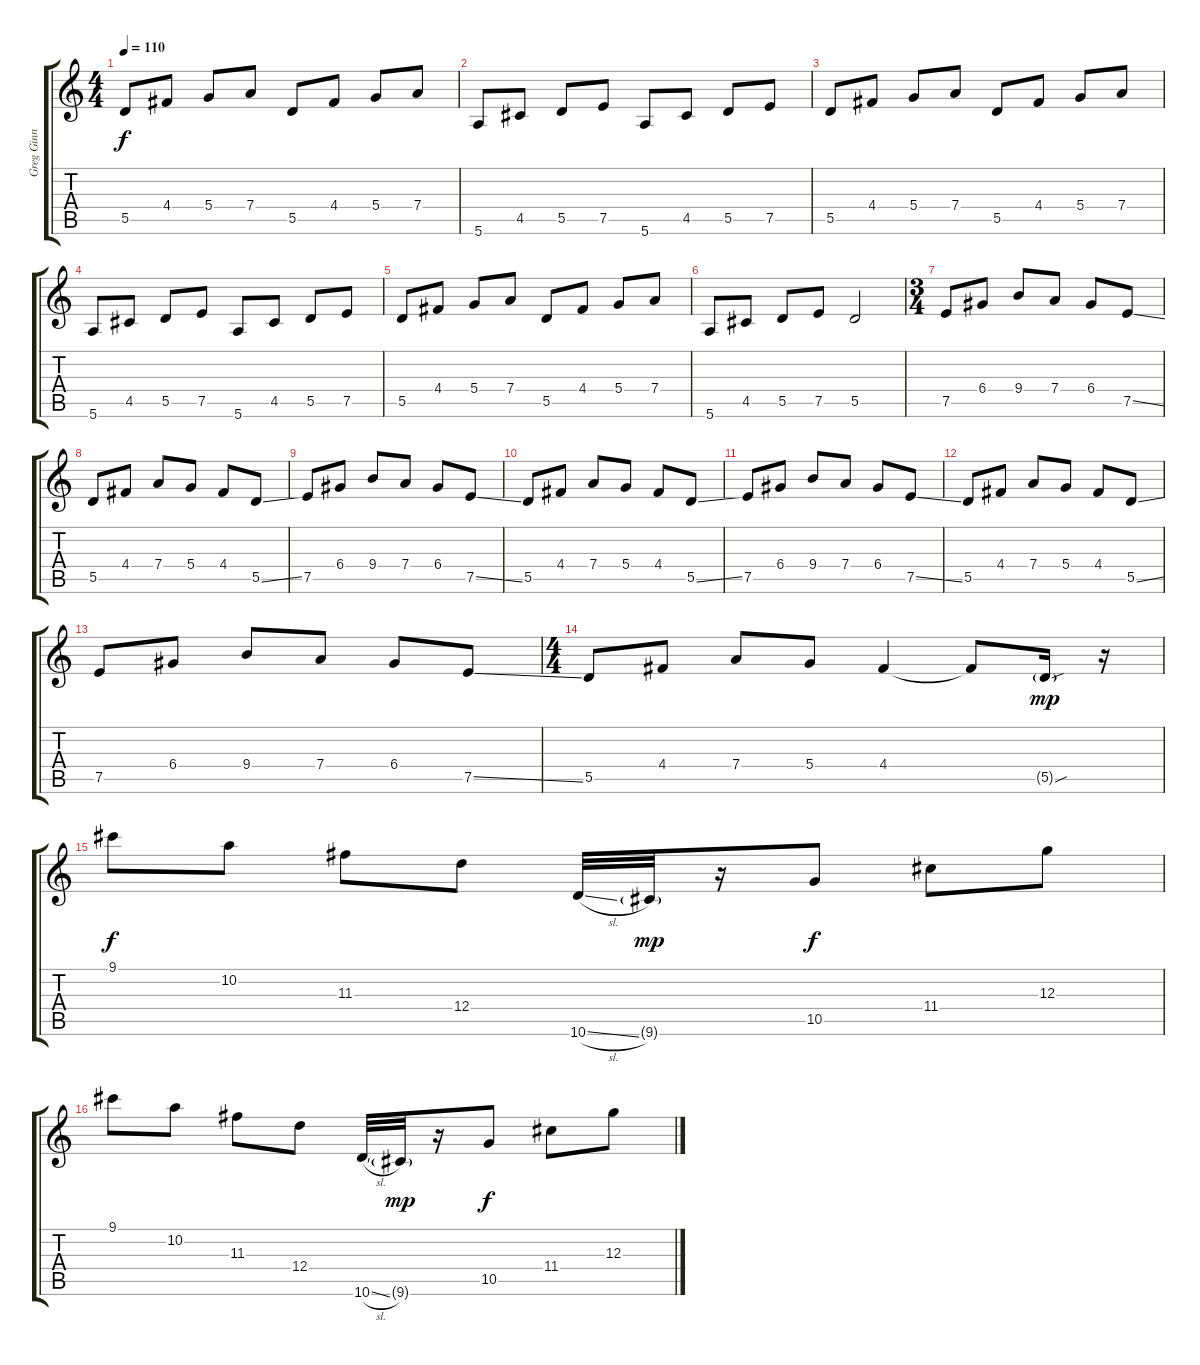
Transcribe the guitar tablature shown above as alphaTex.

\track ("Greg Ginn - Guitar I" "Greg Ginn ") {instrument distortionguitar}
\staff {score tabs}
\tuning (E4 B3 G3 D3 A2 E2) {hide}
\ts (4 4)
\tempo 110
\clef g2
\ks c
5.5.8{dy f} 4.4.8 5.4.8 7.4.8 5.5.8 4.4.8 5.4.8 7.4.8 |
5.6.8 4.5.8 5.5.8 7.5.8 5.6.8 4.5.8 5.5.8 7.5.8 |
5.5.8 4.4.8 5.4.8 7.4.8 5.5.8 4.4.8 5.4.8 7.4.8 |
5.6.8 4.5.8 5.5.8 7.5.8 5.6.8 4.5.8 5.5.8 7.5.8 |
5.5.8 4.4.8 5.4.8 7.4.8 5.5.8 4.4.8 5.4.8 7.4.8 |
5.6.8 4.5.8 5.5.8 7.5.8 5.5.2 |
\ts (3 4)
7.5.8 6.4.8 9.4.8 7.4.8 6.4.8 7.5{ss}.8 |
5.5.8 4.4.8 7.4.8 5.4.8 4.4.8 5.5{ss}.8 |
7.5.8 6.4.8 9.4.8 7.4.8 6.4.8 7.5{ss}.8 |
5.5.8 4.4.8 7.4.8 5.4.8 4.4.8 5.5{ss}.8 |
7.5.8 6.4.8 9.4.8 7.4.8 6.4.8 7.5{ss}.8 |
5.5.8 4.4.8 7.4.8 5.4.8 4.4.8 5.5{ss}.8 |
7.5.8 6.4.8 9.4.8 7.4.8 6.4.8 7.5{ss}.8 |
\ts (4 4)
5.5.8 4.4.8 7.4.8 5.4.8 4.4.4 4.4{t}.8 5.5{sou g}.16{dy mp} r.16 |
9.1.8{dy f} 10.2.8 11.3.8 12.4.8 10.6{sl}.32 9.6{g}.32{dy mp} r.16 10.5.8{dy f} 11.4.8 12.3.8 |
9.1.8 10.2.8 11.3.8 12.4.8 10.6{sl}.32 9.6{g}.32{dy mp} r.16 10.5.8{dy f} 11.4.8 12.3.8
